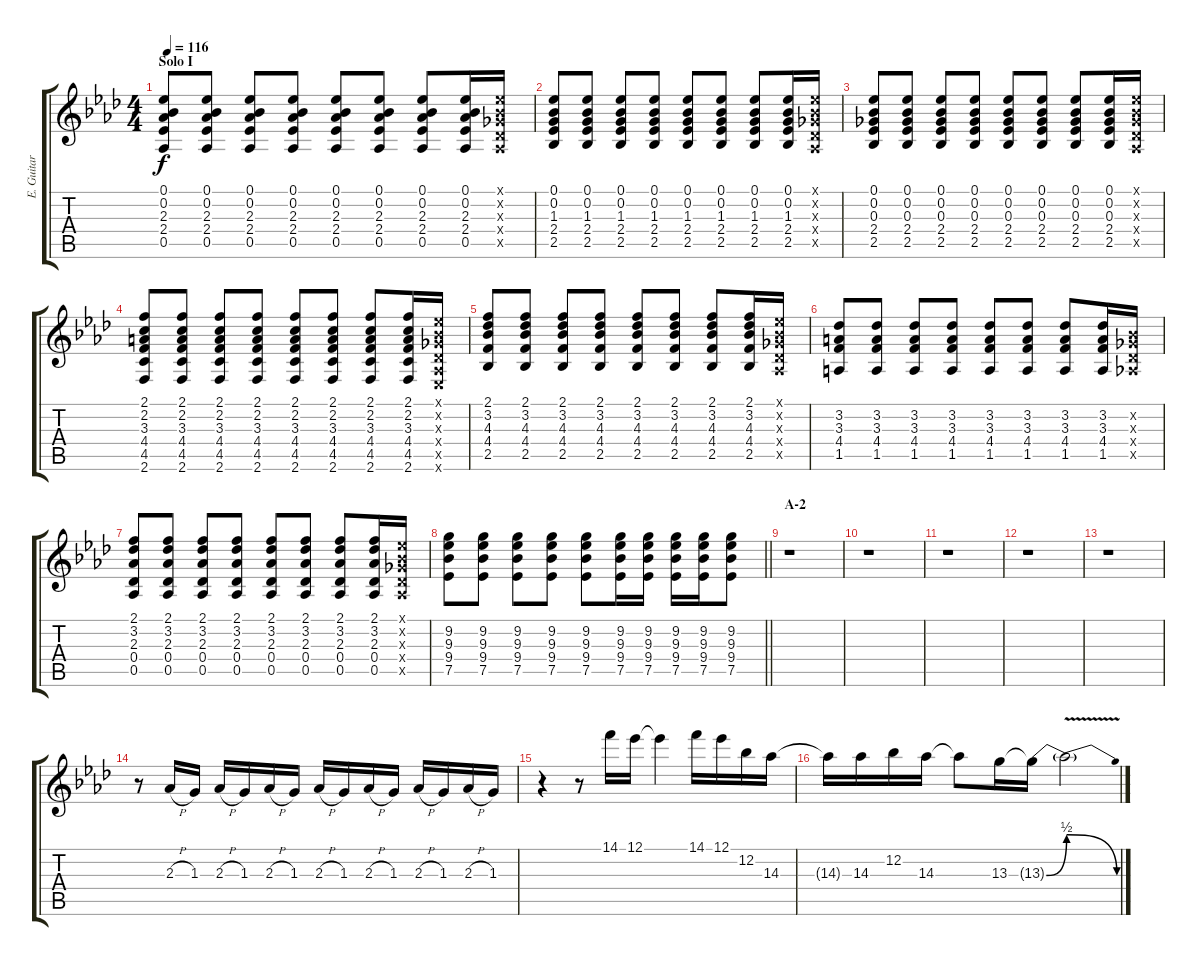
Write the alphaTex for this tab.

\track ("E. Guitar II" "E. Guitar ") {instrument overdrivenguitar}
\staff {score tabs}
\tuning (Eb4 Bb3 Gb3 Db3 Ab2 Eb2) {hide}
\ts (4 4)
\section ("" "Solo I")
\tempo 116
\clef g2
\ks ab
(0.1 0.2 2.3 2.4 0.5).8{dy f} (0.1 0.2 2.3 2.4 0.5).8 (0.1 0.2 2.3 2.4 0.5).8 (0.1 0.2 2.3 2.4 0.5).8 (0.1 0.2 2.3 2.4 0.5).8 (0.1 0.2 2.3 2.4 0.5).8 (0.1 0.2 2.3 2.4 0.5).8 (0.1 0.2 2.3 2.4 0.5).16 (0.1{x} 0.2{x} 0.3{x} 0.4{x} 0.5{x}).16 |
(0.1 0.2 1.3 2.4 2.5).8 (0.1 0.2 1.3 2.4 2.5).8 (0.1 0.2 1.3 2.4 2.5).8 (0.1 0.2 1.3 2.4 2.5).8 (0.1 0.2 1.3 2.4 2.5).8 (0.1 0.2 1.3 2.4 2.5).8 (0.1 0.2 1.3 2.4 2.5).8 (0.1 0.2 1.3 2.4 2.5).16 (0.1{x} 0.2{x} 0.3{x} 0.4{x} 0.5{x}).16 |
(0.1 0.2 0.3 2.4 2.5).8 (0.1 0.2 0.3 2.4 2.5).8 (0.1 0.2 0.3 2.4 2.5).8 (0.1 0.2 0.3 2.4 2.5).8 (0.1 0.2 0.3 2.4 2.5).8 (0.1 0.2 0.3 2.4 2.5).8 (0.1 0.2 0.3 2.4 2.5).8 (0.1 0.2 0.3 2.4 2.5).16 (0.1{x} 0.2{x} 0.3{x} 0.4{x} 0.5{x}).16 |
(2.1 2.2 3.3 4.4 4.5 2.6).8 (2.1 2.2 3.3 4.4 4.5 2.6).8 (2.1 2.2 3.3 4.4 4.5 2.6).8 (2.1 2.2 3.3 4.4 4.5 2.6).8 (2.1 2.2 3.3 4.4 4.5 2.6).8 (2.1 2.2 3.3 4.4 4.5 2.6).8 (2.1 2.2 3.3 4.4 4.5 2.6).8 (2.1 2.2 3.3 4.4 4.5 2.6).16 (0.1{x} 0.2{x} 0.3{x} 0.4{x} 0.5{x} 0.6{x}).16 |
(2.1 3.2 4.3 4.4 2.5).8 (2.1 3.2 4.3 4.4 2.5).8 (2.1 3.2 4.3 4.4 2.5).8 (2.1 3.2 4.3 4.4 2.5).8 (2.1 3.2 4.3 4.4 2.5).8 (2.1 3.2 4.3 4.4 2.5).8 (2.1 3.2 4.3 4.4 2.5).8 (2.1 3.2 4.3 4.4 2.5).16 (0.1{x} 0.2{x} 0.3{x} 0.4{x} 0.5{x}).16 |
(3.2 3.3 4.4 1.5).8 (3.2 3.3 4.4 1.5).8 (3.2 3.3 4.4 1.5).8 (3.2 3.3 4.4 1.5).8 (3.2 3.3 4.4 1.5).8 (3.2 3.3 4.4 1.5).8 (3.2 3.3 4.4 1.5).8 (3.2 3.3 4.4 1.5).16 (0.2{x} 0.3{x} 0.4{x} 0.5{x}).16 |
(2.1 3.2 2.3 0.4 0.5).8 (2.1 3.2 2.3 0.4 0.5).8 (2.1 3.2 2.3 0.4 0.5).8 (2.1 3.2 2.3 0.4 0.5).8 (2.1 3.2 2.3 0.4 0.5).8 (2.1 3.2 2.3 0.4 0.5).8 (2.1 3.2 2.3 0.4 0.5).8 (2.1 3.2 2.3 0.4 0.5).16 (0.1{x} 0.2{x} 0.3{x} 0.4{x} 0.5{x}).16 |
\barLineRight lightlight
(9.2 9.3 9.4 7.5).8 (9.2 9.3 9.4 7.5).8 (9.2 9.3 9.4 7.5).8 (9.2 9.3 9.4 7.5).8 (9.2 9.3 9.4 7.5).8 (9.2 9.3 9.4 7.5).16 (9.2 9.3 9.4 7.5).16 (9.2 9.3 9.4 7.5).16 (9.2 9.3 9.4 7.5).16 (9.2 9.3 9.4 7.5).8 |
\section ("" "A-2")
r.1 |
r.1 |
r.1 |
r.1 |
r.1 |
r.8 2.3{h}.16 1.3.16 2.3{h}.16 1.3.16 2.3{h}.16 1.3.16 2.3{h}.16 1.3.16 2.3{h}.16 1.3.16 2.3{h}.16 1.3.16 2.3{h}.16 1.3.16 |
r.4 r.8 14.1.16 12.1.16 12.1{t}.4 14.1.16 12.1.16 12.2.16 14.3.16 |
14.3{t}.16 14.3.16 12.2.16 14.3.16 14.3{t}.8 13.3.16 13.3{be (bend 0 0 60 2) t}.16 13.3{be (release 0 2 60 0) v t}.2
